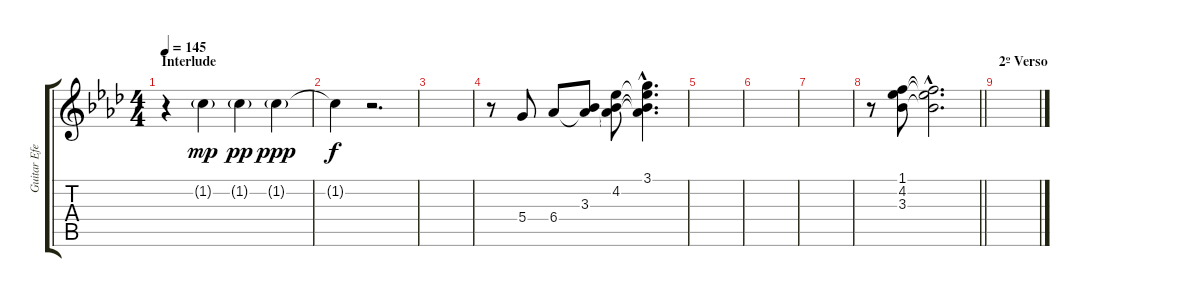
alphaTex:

\track ("Guitar Efects" "Guitar Efe") {instrument electricguitarjazz}
\staff {score tabs}
\tuning (E4 B3 G3 D3 A2 E2) {hide}
\ts (4 4)
\section ("" "Interlude")
\tempo 145
\clef g2
\ks ab
r.4{dy f} 1.2{g}.4{dy mp} 1.2{g}.4{dy pp} 1.2{g}.4{dy ppp} |
1.2{t}.4{dy f} r.2{d} |
|
r.8 5.4.8 6.4.8 (3.3 6.4{t}).8 (4.2 3.3{t} 6.4{t}).8 (3.1{hac} 4.2{hac t} 3.3{hac t} 6.4{hac t}).4{d} |
|
|
|
\barLineRight lightlight
r.8 (1.1 4.2 3.3).8 (1.1{hac t} 4.2{hac t} 3.3{hac t}).2{d} |
\section ("" "2º Verso")
